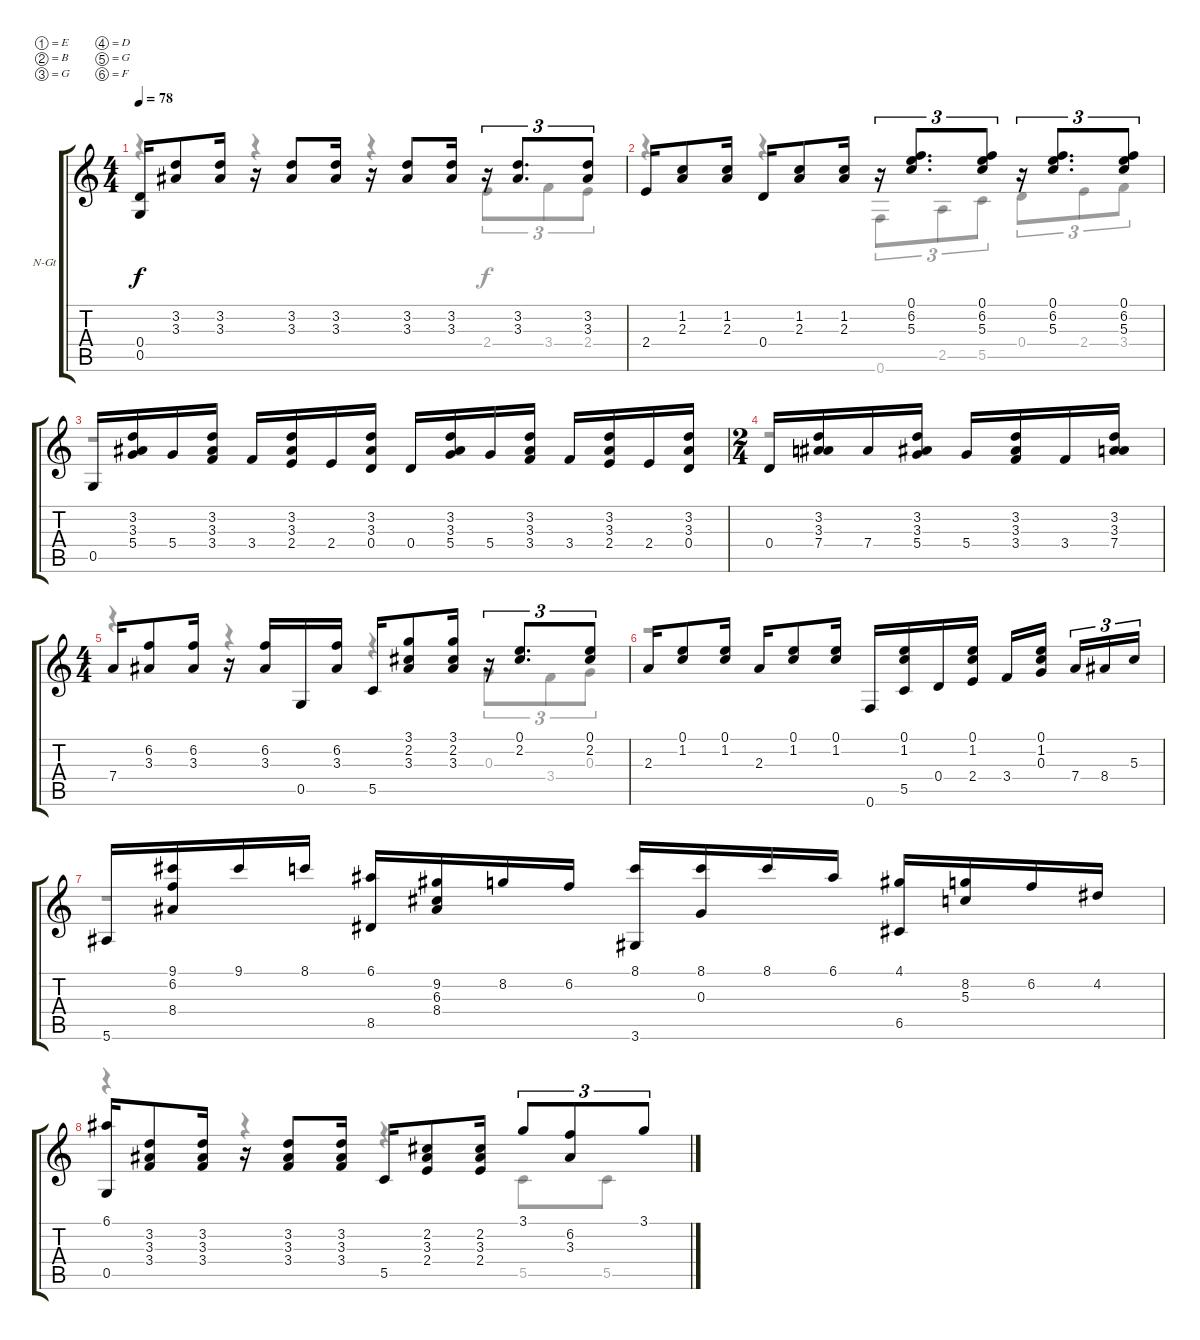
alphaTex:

\bracketExtendMode groupsimilarinstruments
\firstSystemTrackNameOrientation horizontal
\otherSystemsTrackNameOrientation horizontal
\track ("Piste 1" "N-Gt") {instrument acousticguitarnylon}
\staff {score tabs}
\tuning (E4 B3 G3 D3 G2 F2)
\voice
\ts (4 4)
\tempo 78
\clef g2
\ks c
(0.4 0.5).16{dy f} (3.2 3.3).8 (3.2 3.3).16 r.16 (3.2 3.3).8 (3.2 3.3).16 r.16 (3.2 3.3).8 (3.2 3.3).16 r.16{tu (3 2)} (3.2 3.3).8{d tu (3 2)} (3.2 3.3).8{tu (3 2)} |
2.4.16 (1.2 2.3).8 (1.2 2.3).16 0.4.16 (1.2 2.3).8 (1.2 2.3).16 r.16{tu (3 2)} (0.1 6.2 5.3).8{d tu (3 2)} (0.1 6.2 5.3).8{tu (3 2)} r.16{tu (3 2)} (0.1 6.2 5.3).8{d tu (3 2)} (0.1 6.2 5.3).8{tu (3 2)} |
0.5.16 (3.2 3.3 5.4).16 5.4.16 (3.2 3.3 3.4).16 3.4.16 (3.2 3.3 2.4).16 2.4.16 (3.2 3.3 0.4).16 0.4.16 (3.2 3.3 5.4).16 5.4.16 (3.2 3.3 3.4).16 3.4.16 (3.2 3.3 2.4).16 2.4.16 (3.2 3.3 0.4).16 |
\ts (2 4)
0.4.16 (3.2 3.3 7.4).16 7.4.16 (3.2 3.3 5.4).16 5.4.16 (3.2 3.3 3.4).16 3.4.16 (3.2 3.3 7.4).16 |
\ts (4 4)
7.4.16 (6.2 3.3).8 (6.2 3.3).16 r.16 (6.2 3.3).16 0.5.16 (6.2 3.3).16 5.5.16 (3.1 2.2 3.3).8 (3.1 2.2 3.3).16 r.16{tu (3 2)} (0.1 2.2).8{d tu (3 2)} (0.1 2.2).8{tu (3 2)} |
2.3.16 (0.1 1.2).8 (0.1 1.2).16 2.3.16 (0.1 1.2).8 (0.1 1.2).16 0.6.16 (0.1 1.2 5.5).16 0.4.16 (0.1 1.2 2.4).16 3.4.16 (0.1 1.2 0.3).16 7.4.16{tu (3 2)} 8.4.16{tu (3 2)} 5.3.16{tu (3 2)} |
5.6.16 (9.1 6.2 8.4).16 9.1.16 8.1.16 (6.1 8.5).16 (9.2 6.3 8.4).16 8.2.16 6.2.16 (8.1 3.6).16 (8.1 0.3).16 8.1.16 6.1.16 (4.1 6.5).16 (8.2 5.3).16 6.2.16 4.2.16 |
(6.1 0.5).16 (3.2 3.3 3.4).8 (3.2 3.3 3.4).16 r.16 (3.2 3.3 3.4).8 (3.2 3.3 3.4).16 5.5.16 (2.2 3.3 2.4).8 (2.2 3.3 2.4).16 3.1.8{tu (3 2)} (6.2 3.3).8{tu (3 2)} 3.1.8{tu (3 2)}
\voice
\clef g2
\ottava regular
\simile none
\ks c
r.4{dy f} r.4 r.4 2.4.8{tu (3 2)} 3.4.8{tu (3 2)} 2.4.8{tu (3 2)} |
r.4 r.4 0.6.8{tu (3 2)} 2.5.8{tu (3 2)} 5.5.8{tu (3 2)} 0.4.8{tu (3 2)} 2.4.8{tu (3 2)} 3.4.8{tu (3 2)} |
r.1 |
r.2 |
r.4 r.4 r.4 0.3.8{tu (3 2)} 3.4.8{tu (3 2)} 0.3.8{tu (3 2)} |
r.1 |
r.1 |
r.4 r.4 r.4 5.5.8 5.5.8
